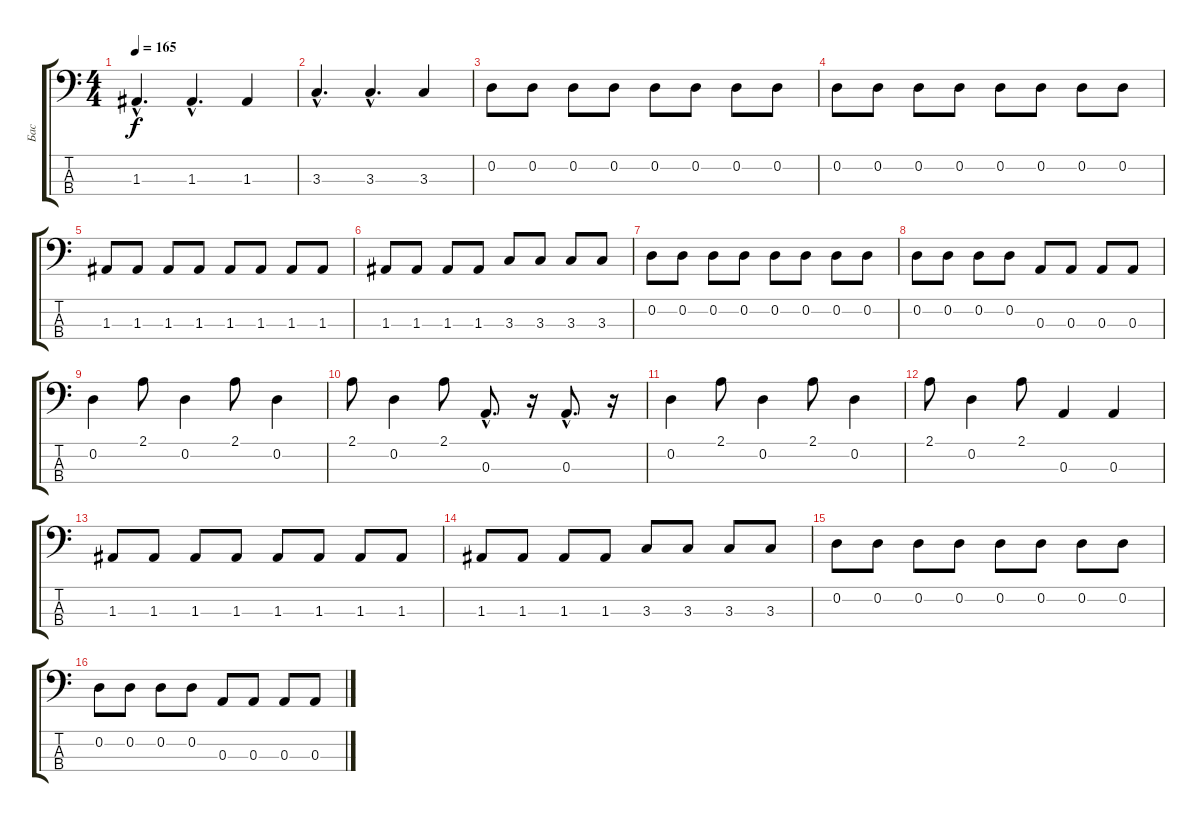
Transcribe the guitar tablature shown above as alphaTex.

\track ("Бас" "Бас") {instrument fretlessbass}
\staff {score tabs}
\tuning (G2 D2 A1 E1) {hide}
\ts (4 4)
\tempo 165
\clef f4
\ks c
1.3{hac}.4{d dy f} 1.3{hac}.4{d} 1.3.4 |
3.3{hac}.4{d} 3.3{hac}.4{d} 3.3.4 |
0.2.8 0.2.8 0.2.8 0.2.8 0.2.8 0.2.8 0.2.8 0.2.8 |
0.2.8 0.2.8 0.2.8 0.2.8 0.2.8 0.2.8 0.2.8 0.2.8 |
1.3.8 1.3.8 1.3.8 1.3.8 1.3.8 1.3.8 1.3.8 1.3.8 |
1.3.8 1.3.8 1.3.8 1.3.8 3.3.8 3.3.8 3.3.8 3.3.8 |
0.2.8 0.2.8 0.2.8 0.2.8 0.2.8 0.2.8 0.2.8 0.2.8 |
0.2.8 0.2.8 0.2.8 0.2.8 0.3.8 0.3.8 0.3.8 0.3.8 |
0.2.4 2.1.8 0.2.4 2.1.8 0.2.4 |
2.1.8 0.2.4 2.1.8 0.3{hac}.8{d} r.16 0.3{hac}.8{d} r.16 |
0.2.4 2.1.8 0.2.4 2.1.8 0.2.4 |
2.1.8 0.2.4 2.1.8 0.3.4 0.3.4 |
1.3.8 1.3.8 1.3.8 1.3.8 1.3.8 1.3.8 1.3.8 1.3.8 |
1.3.8 1.3.8 1.3.8 1.3.8 3.3.8 3.3.8 3.3.8 3.3.8 |
0.2.8 0.2.8 0.2.8 0.2.8 0.2.8 0.2.8 0.2.8 0.2.8 |
0.2.8 0.2.8 0.2.8 0.2.8 0.3.8 0.3.8 0.3.8 0.3.8
